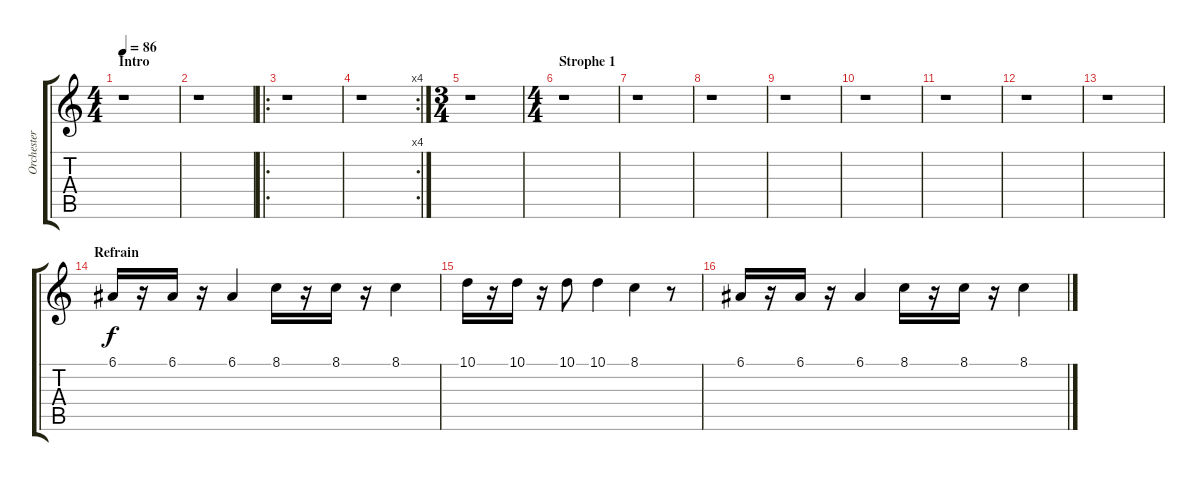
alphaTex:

\track ("Orchester" "Orchester") {instrument stringensemble1}
\staff {score tabs}
\tuning (E4 B3 G3 D3 A2 E2) {hide}
\ts (4 4)
\section ("" "Intro")
\tempo 86
\clef g2
\ks c
r.1{dy f instrument stringensemble1} |
r.1 |
\ro
r.1 |
\rc 4
r.1 |
\ts (3 4)
r.1 |
\ts (4 4)
\section ("" "Strophe 1")
r.1 |
r.1 |
r.1 |
r.1 |
r.1 |
r.1 |
r.1 |
r.1 |
\section ("" "Refrain")
6.1.16 r.16 6.1.16 r.16 6.1.4 8.1.16 r.16 8.1.16 r.16 8.1.4 |
10.1.16 r.16 10.1.16 r.16 10.1.8 10.1.4 8.1.4 r.8 |
6.1.16 r.16 6.1.16 r.16 6.1.4 8.1.16 r.16 8.1.16 r.16 8.1.4
